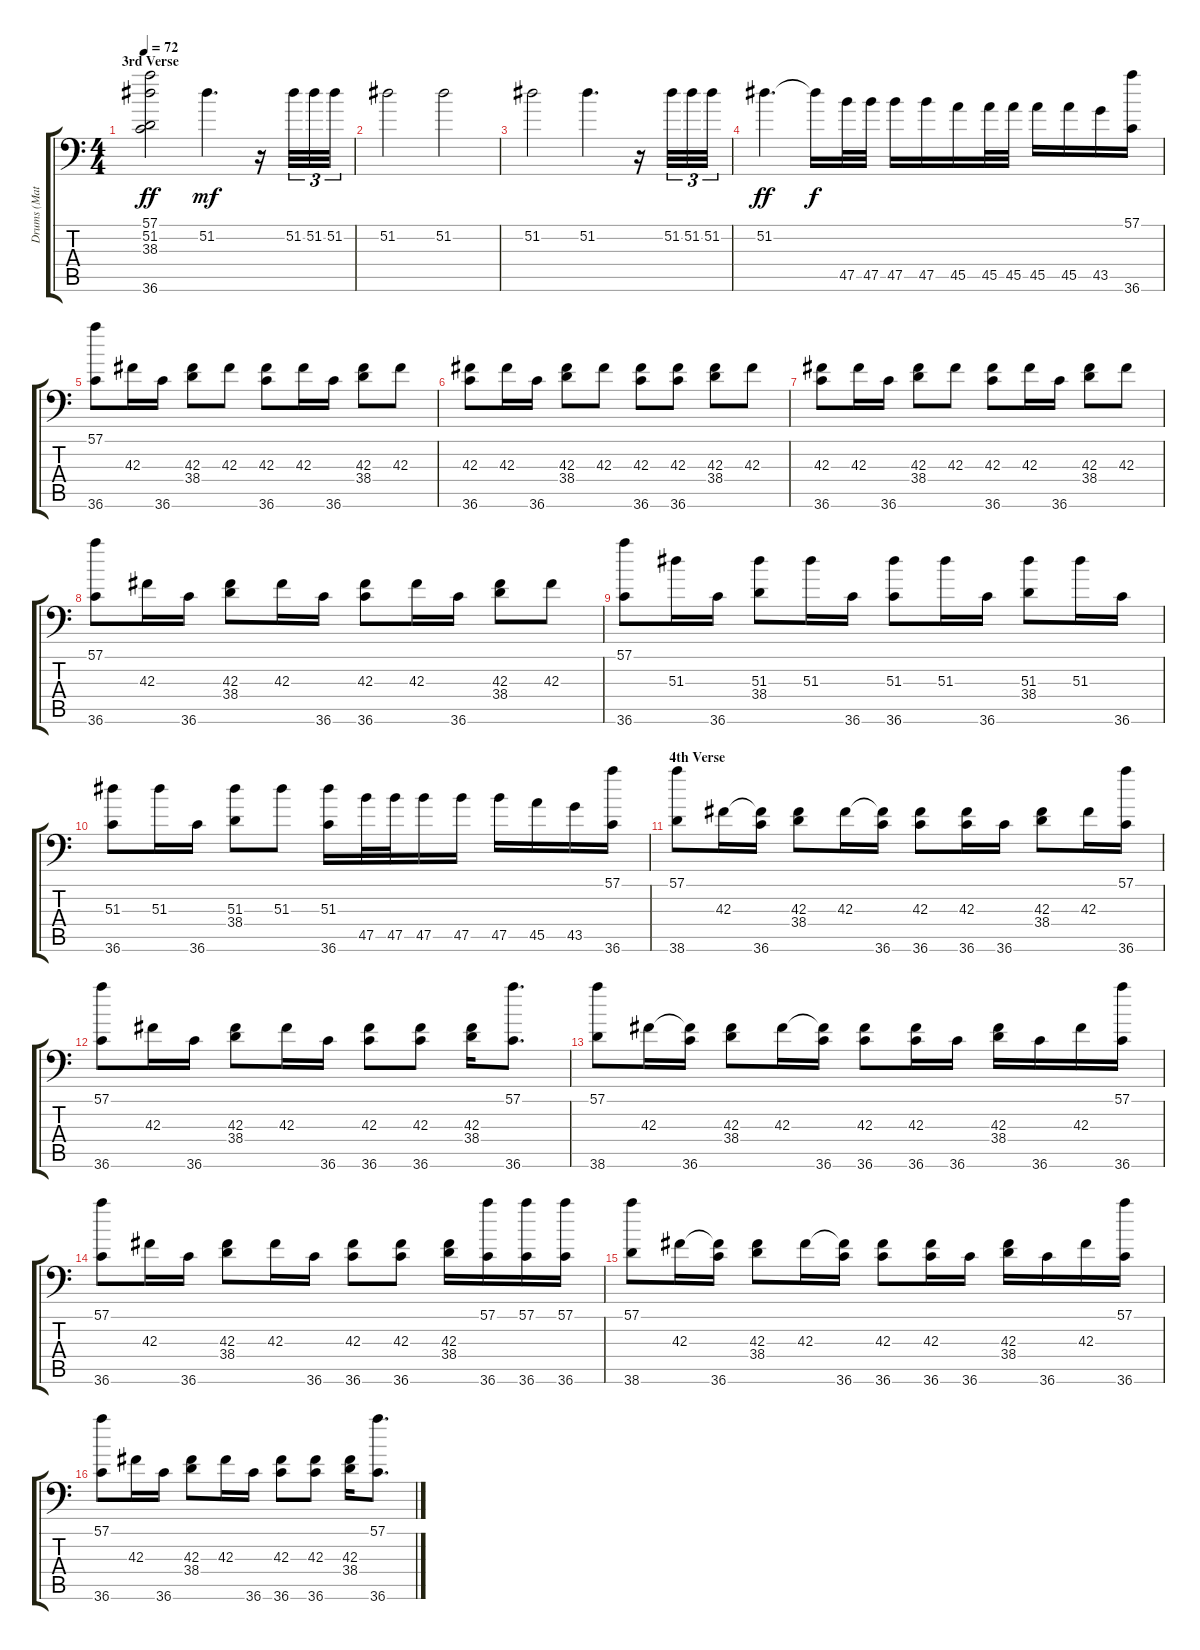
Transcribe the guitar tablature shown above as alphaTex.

\track ("Drums (Matt)" "Drums (Mat") {instrument acousticgrandpiano}
\staff {score tabs}
\tuning (C-1 C-1 C-1 C-1 C-1 C-1) {hide}
\ts (4 4)
\section ("" "3rd Verse")
\tempo 72
\clef f4
\ks c
(57.1 51.2 38.3 36.6).2{dy ff} 51.2.4{d dy mf} r.16 51.2.32{tu (3 2)} 51.2.32{tu (3 2)} 51.2.32{tu (3 2)} |
51.2.2 51.2.2 |
51.2.2 51.2.4{d} r.16 51.2.32{tu (3 2)} 51.2.32{tu (3 2)} 51.2.32{tu (3 2)} |
51.2.4{d dy ff} 51.2{t}.16{dy f} 47.5.32 47.5.32 47.5.16 47.5.16 45.5.16 45.5.32 45.5.32 45.5.16 45.5.16 43.5.16 (57.1 36.6).16 |
(57.1 36.6).8 42.3.16 36.6.16 (42.3 38.4).8 42.3.8 (42.3 36.6).8 42.3.16 36.6.16 (42.3 38.4).8 42.3.8 |
(42.3 36.6).8 42.3.16 36.6.16 (42.3 38.4).8 42.3.8 (42.3 36.6).8 (42.3 36.6).8 (42.3 38.4).8 42.3.8 |
(42.3 36.6).8 42.3.16 36.6.16 (42.3 38.4).8 42.3.8 (42.3 36.6).8 42.3.16 36.6.16 (42.3 38.4).8 42.3.8 |
(57.1 36.6).8 42.3.16 36.6.16 (42.3 38.4).8 42.3.16 36.6.16 (42.3 36.6).8 42.3.16 36.6.16 (42.3 38.4).8 42.3.8 |
(57.1 36.6).8 51.3.16 36.6.16 (51.3 38.4).8 51.3.16 36.6.16 (51.3 36.6).8 51.3.16 36.6.16 (51.3 38.4).8 51.3.16 36.6.16 |
(51.3 36.6).8 51.3.16 36.6.16 (51.3 38.4).8 51.3.8 (51.3 36.6).16 47.5.32 47.5.32 47.5.16 47.5.16 47.5.16 45.5.16 43.5.16 (57.1 36.6).16 |
\section ("" "4th Verse")
(57.1 38.6).8 42.3.16 (42.3{t} 36.6).16 (42.3 38.4).8 42.3.16 (42.3{t} 36.6).16 (42.3 36.6).8 (42.3 36.6).16 36.6.16 (42.3 38.4).8 42.3.16 (57.1 36.6).16 |
(57.1 36.6).8 42.3.16 36.6.16 (42.3 38.4).8 42.3.16 36.6.16 (42.3 36.6).8 (42.3 36.6).8 (42.3 38.4).16 (57.1 36.6).8{d} |
(57.1 38.6).8 42.3.16 (42.3{t} 36.6).16 (42.3 38.4).8 42.3.16 (42.3{t} 36.6).16 (42.3 36.6).8 (42.3 36.6).16 36.6.16 (42.3 38.4).16 36.6.16 42.3.16 (57.1 36.6).16 |
(57.1 36.6).8 42.3.16 36.6.16 (42.3 38.4).8 42.3.16 36.6.16 (42.3 36.6).8 (42.3 36.6).8 (42.3 38.4).16 (57.1 36.6).16 (57.1 36.6).16 (57.1 36.6).16 |
(57.1 38.6).8 42.3.16 (42.3{t} 36.6).16 (42.3 38.4).8 42.3.16 (42.3{t} 36.6).16 (42.3 36.6).8 (42.3 36.6).16 36.6.16 (42.3 38.4).16 36.6.16 42.3.16 (57.1 36.6).16 |
(57.1 36.6).8 42.3.16 36.6.16 (42.3 38.4).8 42.3.16 36.6.16 (42.3 36.6).8 (42.3 36.6).8 (42.3 38.4).16 (57.1 36.6).8{d}
